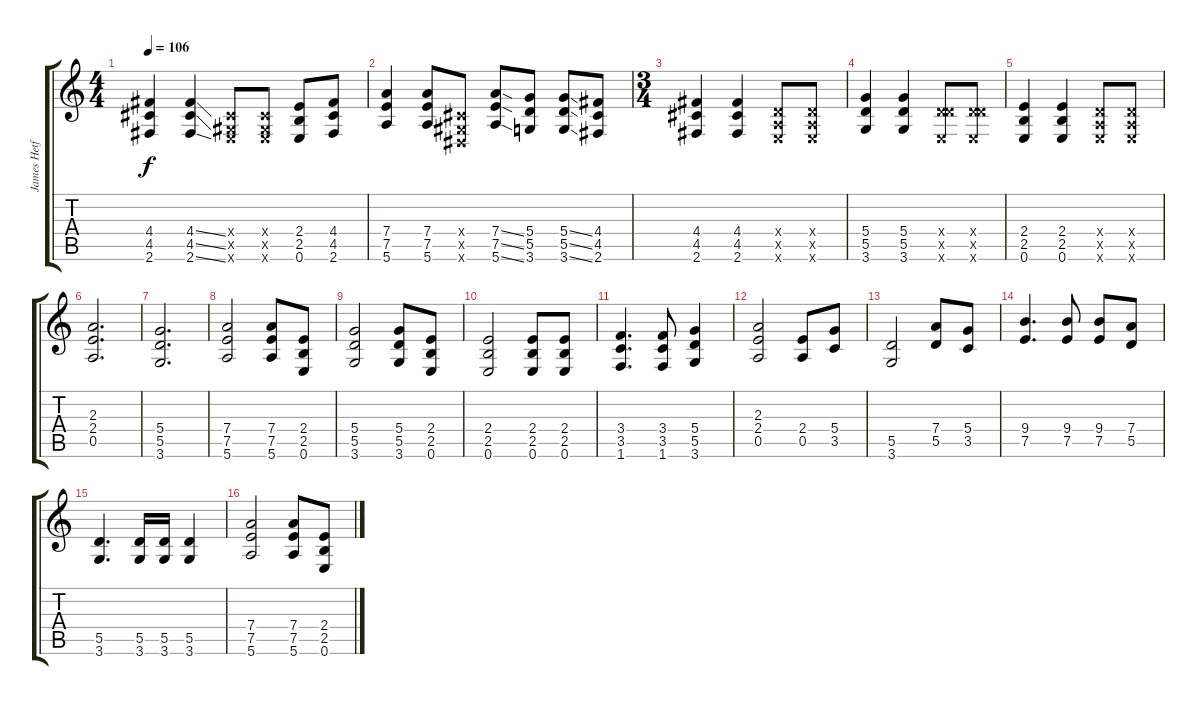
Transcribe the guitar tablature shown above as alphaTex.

\track ("James Hetfield [Rythm Guitar]" "James Hetf") {instrument distortionguitar}
\staff {score tabs}
\tuning (E4 B3 G3 D3 A2 E2) {hide}
\ts (4 4)
\tempo 106
\clef g2
\ks c
(4.4 4.5 2.6).4{dy f} (4.4{ss} 4.5{ss} 2.6{ss}).4 (-1.4{x} -1.5{x} 0.6{x}).8 (-1.4{x} -1.5{x} 0.6{x}).8 (2.4 2.5 0.6).8 (4.4 4.5 2.6).8 |
(7.4 7.5 5.6).4 (7.4 7.5 5.6).8 (-1.4{x} -1.5{x} -1.6{x}).8 (7.4{ss} 7.5{ss} 5.6{ss}).8 (5.4 5.5 3.6).8 (5.4{ss} 5.5{ss} 3.6{ss}).8 (4.4 4.5 2.6).8 |
\ts (3 4)
(4.4 4.5 2.6).4 (4.4 4.5 2.6).4 (0.4{x} 0.5{x} 0.6{x}).8 (0.4{x} 0.5{x} 0.6{x}).8 |
(5.4 5.5 3.6).4 (5.4 5.5 3.6).4 (0.4{x} 5.5{x} 0.6{x}).8 (0.4{x} 5.5{x} 0.6{x}).8 |
(2.4 2.5 0.6).4 (2.4 2.5 0.6).4 (0.4{x} 0.5{x} 0.6{x}).8 (0.4{x} 0.5{x} 0.6{x}).8 |
(2.3 2.4 0.5).2{d} |
(5.4 5.5 3.6).2{d} |
(7.4 7.5 5.6).2 (7.4 7.5 5.6).8 (2.4 2.5 0.6).8 |
(5.4 5.5 3.6).2 (5.4 5.5 3.6).8 (2.4 2.5 0.6).8 |
(2.4 2.5 0.6).2 (2.4 2.5 0.6).8 (2.4 2.5 0.6).8 |
(3.4 3.5 1.6).4{d} (3.4 3.5 1.6).8 (5.4 5.5 3.6).4 |
(2.3 2.4 0.5).2 (2.4 0.5).8 (5.4 3.5).8 |
(5.5 3.6).2 (7.4 5.5).8 (5.4 3.5).8 |
(9.4 7.5).4{d} (9.4 7.5).8 (9.4 7.5).8 (7.4 5.5).8 |
(5.5 3.6).4{d} (5.5 3.6).16 (5.5 3.6).16 (5.5 3.6).4 |
(7.4 7.5 5.6).2 (7.4 7.5 5.6).8 (2.4 2.5 0.6).8
